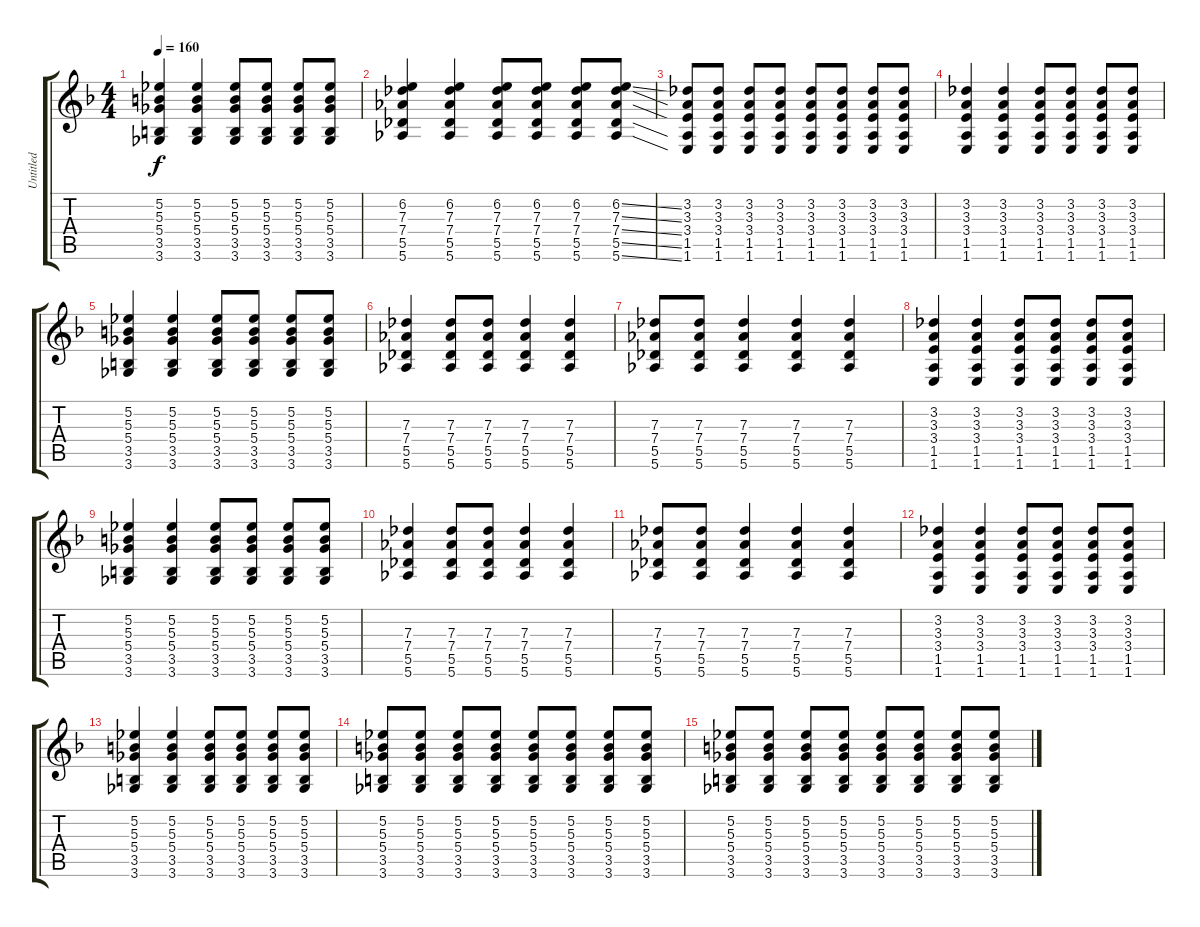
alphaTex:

\track ("Untitled" "Untitled") {instrument distortionguitar}
\staff {score tabs}
\tuning (Eb4 Bb3 Gb3 Db3 Ab2 Eb2) {hide}
\ts (4 4)
\tempo 160
\clef g2
\ks f
(5.2 5.3 5.4 3.5 3.6).4{dy f} (5.2 5.3 5.4 3.5 3.6).4 (5.2 5.3 5.4 3.5 3.6).8 (5.2 5.3 5.4 3.5 3.6).8 (5.2 5.3 5.4 3.5 3.6).8 (5.2 5.3 5.4 3.5 3.6).8 |
(6.2 7.3 7.4 5.5 5.6).4 (6.2 7.3 7.4 5.5 5.6).4 (6.2 7.3 7.4 5.5 5.6).8 (6.2 7.3 7.4 5.5 5.6).8 (6.2 7.3 7.4 5.5 5.6).8 (6.2{ss} 7.3{ss} 7.4{ss} 5.5{ss} 5.6{ss}).8 |
(3.2 3.3 3.4 1.5 1.6).8 (3.2 3.3 3.4 1.5 1.6).8 (3.2 3.3 3.4 1.5 1.6).8 (3.2 3.3 3.4 1.5 1.6).8 (3.2 3.3 3.4 1.5 1.6).8 (3.2 3.3 3.4 1.5 1.6).8 (3.2 3.3 3.4 1.5 1.6).8 (3.2 3.3 3.4 1.5 1.6).8 |
(3.2 3.3 3.4 1.5 1.6).4 (3.2 3.3 3.4 1.5 1.6).4 (3.2 3.3 3.4 1.5 1.6).8 (3.2 3.3 3.4 1.5 1.6).8 (3.2 3.3 3.4 1.5 1.6).8 (3.2 3.3 3.4 1.5 1.6).8 |
(5.2 5.3 5.4 3.5 3.6).4 (5.2 5.3 5.4 3.5 3.6).4 (5.2 5.3 5.4 3.5 3.6).8 (5.2 5.3 5.4 3.5 3.6).8 (5.2 5.3 5.4 3.5 3.6).8 (5.2 5.3 5.4 3.5 3.6).8 |
(7.3 7.4 5.5 5.6).4 (7.3 7.4 5.5 5.6).8 (7.3 7.4 5.5 5.6).8 (7.3 7.4 5.5 5.6).4 (7.3 7.4 5.5 5.6).4 |
(7.3 7.4 5.5 5.6).8 (7.3 7.4 5.5 5.6).8 (7.3 7.4 5.5 5.6).4 (7.3 7.4 5.5 5.6).4 (7.3 7.4 5.5 5.6).4 |
(3.2 3.3 3.4 1.5 1.6).4 (3.2 3.3 3.4 1.5 1.6).4 (3.2 3.3 3.4 1.5 1.6).8 (3.2 3.3 3.4 1.5 1.6).8 (3.2 3.3 3.4 1.5 1.6).8 (3.2 3.3 3.4 1.5 1.6).8 |
(5.2 5.3 5.4 3.5 3.6).4 (5.2 5.3 5.4 3.5 3.6).4 (5.2 5.3 5.4 3.5 3.6).8 (5.2 5.3 5.4 3.5 3.6).8 (5.2 5.3 5.4 3.5 3.6).8 (5.2 5.3 5.4 3.5 3.6).8 |
(7.3 7.4 5.5 5.6).4 (7.3 7.4 5.5 5.6).8 (7.3 7.4 5.5 5.6).8 (7.3 7.4 5.5 5.6).4 (7.3 7.4 5.5 5.6).4 |
(7.3 7.4 5.5 5.6).8 (7.3 7.4 5.5 5.6).8 (7.3 7.4 5.5 5.6).4 (7.3 7.4 5.5 5.6).4 (7.3 7.4 5.5 5.6).4 |
(3.2 3.3 3.4 1.5 1.6).4 (3.2 3.3 3.4 1.5 1.6).4 (3.2 3.3 3.4 1.5 1.6).8 (3.2 3.3 3.4 1.5 1.6).8 (3.2 3.3 3.4 1.5 1.6).8 (3.2 3.3 3.4 1.5 1.6).8 |
(5.2 5.3 5.4 3.5 3.6).4 (5.2 5.3 5.4 3.5 3.6).4 (5.2 5.3 5.4 3.5 3.6).8 (5.2 5.3 5.4 3.5 3.6).8 (5.2 5.3 5.4 3.5 3.6).8 (5.2 5.3 5.4 3.5 3.6).8 |
(5.2 5.3 5.4 3.5 3.6).8 (5.2 5.3 5.4 3.5 3.6).8 (5.2 5.3 5.4 3.5 3.6).8 (5.2 5.3 5.4 3.5 3.6).8 (5.2 5.3 5.4 3.5 3.6).8 (5.2 5.3 5.4 3.5 3.6).8 (5.2 5.3 5.4 3.5 3.6).8 (5.2 5.3 5.4 3.5 3.6).8 |
(5.2 5.3 5.4 3.5 3.6).8 (5.2 5.3 5.4 3.5 3.6).8 (5.2 5.3 5.4 3.5 3.6).8 (5.2 5.3 5.4 3.5 3.6).8 (5.2 5.3 5.4 3.5 3.6).8 (5.2 5.3 5.4 3.5 3.6).8 (5.2 5.3 5.4 3.5 3.6).8 (5.2 5.3 5.4 3.5 3.6).8
